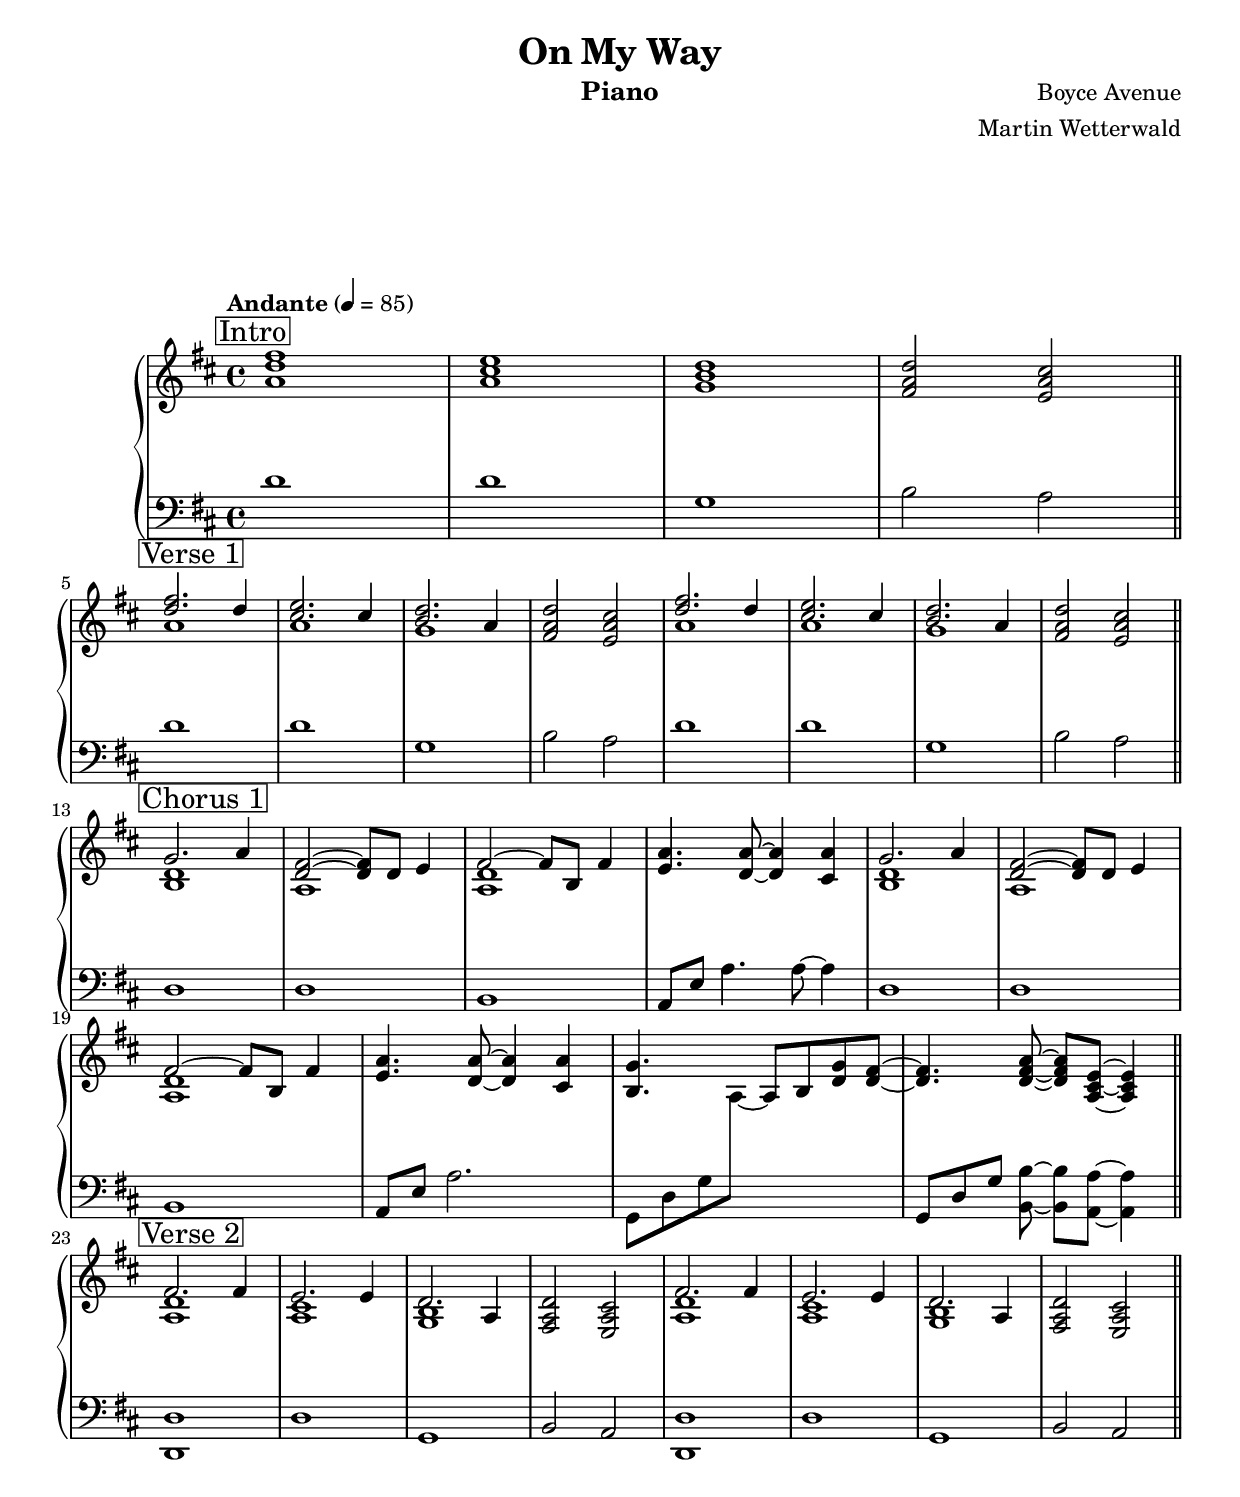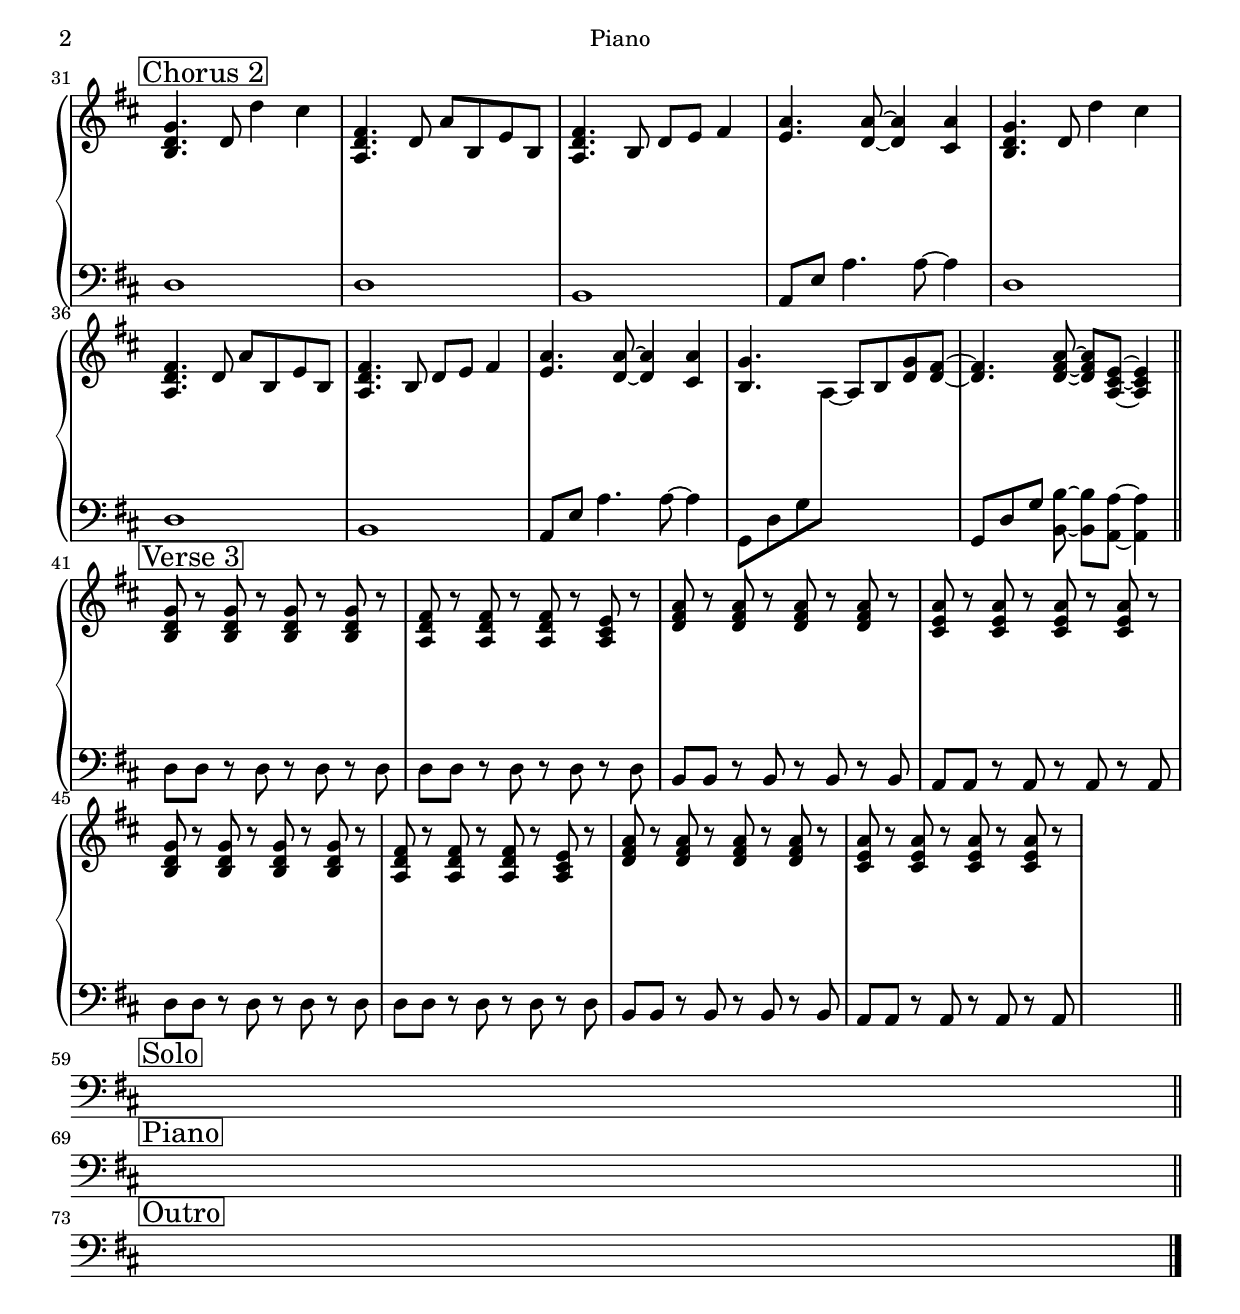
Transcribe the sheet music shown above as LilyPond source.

\version "2.12.3"

\include "include/defs.lyi"
\version "2.12.3"

pianoLeftHand =
{
	% INTRO %
	d'1																														%1
	d'																														%2
	g																															%3
	b2 a																													%4


	% VERSE 1 %
	\repeat unfold 2
	{
		d'1																													%5
		d'																													%6
		g																														%7
		b2 a																												%8
	}


	% CHORUS 1%
	d1																														%13
	d																															%14
	b,																														%15
	a,8 e a4. a8~ a4																							%16
	d1																														%17
	d																															%18
	b,																														%19
	a,8 e a2.																											%20
	\stemDown g,8 d g																							%21
	\change Staff="rightHand"
	\stemNeutral a~ a b <d' g'> <d' fis'>~												%21
	<d' fis'>4.																										%22
	\change Staff="leftHand"
	<b, b>8~ <b, b> <a, a>~ <a, a>4																%22

	% VERSE 2 %
	\repeat unfold 2
	{
		<d, d>1																											%23
		d																														%24
		g,																													%25
		b,2 a,																											%26
	}
	d1																														%31
	d																															%32
	b,																														%33
	a,8 e a4. a8~ a4																							%34


	% CHORUS 2 %
	d1																														%35
	d																															%36
	b,																														%37
	a,8 e a4.	a8~ a4																							%38
	\stemDown g,8 d g																							%39
	\change Staff="rightHand"
	\stemNeutral a~ a b <d' g'> <d' fis'>~												%39
	<d' fis'>4.																										%40
	\change Staff="leftHand"
	<b, b>8~ <b, b> <a, a>~ <a, a>4																%40


	% VERSE 3 %
	\repeat unfold 2
	{
		d8 d r d r d r d																						%41
		d8 d r d r d r d																						%42
		b,8 b, r b, r b, r b,																				%43
		a,8 a, r a, r a, r a,																				%44
	}
}

\version "2.12.3"

pianoRightHand =
{
	% INTRO %
	<a' d'' fis''>1																								%1
	<a' cis'' e''>																								%2
	<g' b' d''>																										%3
	<fis' a' d''>2 <e' a' cis''>2																	%4
				


	% VERSE 1 %
	\repeat unfold 2
	{
		<<
		{
			\voiceOne
			<d'' fis''>2. d''4																				%5
			<cis'' e''>2. cis''4																			%6
			<b' d''>2. a'4																						%7
		}
		\new Voice
		{
			\voiceTwo
			a'1																												%5
			a'																												%6
			g'																												%7
		}
		>>
		\oneVoice
		<fis' a' d''>2 <e' a' cis''>2																%12
	}



	% CHORUS 1 %
	\repeat unfold 2
	{
		<<
		{	\voiceOne
			g'2. a'4																									%13
			<d' fis'>2~ <d' fis'>8 d' e'4															%14
			fis'2~ fis'8 b fis'4																			%15
		}
		\new Voice
		{
			\voiceTwo
			<b d'>1																										%13
			a																													%14
			<a d'>																										%15
		}
		>>
		\oneVoice
		<e' a'>4. <d' a'>8~ <d' a'>4 <cis' a'>											%16
	}
	<b g'>4. s8 s2																								%21
	\change Staff="leftHand"
	g,8[ d g]																											%22
	\change Staff="rightHand"
	<d' fis' a'>8~ <d' fis' a'> <a cis' e'>~ <a cis' e'>4					%22



	% VERSE 2 %
	\repeat unfold 2
	{
	<<
	{ \voiceOne
		fis'2. fis'4																								%23
		e'2. e'4																										%24
		d'2. a4																											%25
	}
	\new Voice
	{
		\voiceTwo
		<a d'>1																											%23
		<a cis'>																										%24
		<g b>																												%25
	}
	>>
	\oneVoice
	<fis a d'>2 <e a cis'>																				%26
	}



	% CHORUS 2 %
	<b d' g'>4. d'8 d''4 cis''																		%31
	<a d' fis'>4. d'8 a' b e' b																		%32
	<a d' fis'>4. b8 d' e' fis'4																	%33
	<e' a'>4. <d' a'>8~ <d' a'>4 <cis' a'>												%34

	<b d' g'>4. d'8 d''4 cis''																		%35
	<a d' fis'>4. d'8 a' b e' b																		%36
	<a d' fis'>4. b8 d' e' fis'4																	%37
	<e' a'>4. <d' a'>8~ <d' a'>4 <cis' a'>												%38
	<b g'>4. s8 s2																								%39
	\change Staff="leftHand"
	g,8[ d g]																											%40
	\change Staff="rightHand"
	<d' fis' a'>8~ <d' fis' a'> <a cis' e'>~ <a cis' e'>4					%40


	% VERSE 3 %
	\repeat unfold 2
	{
		\repeat unfold 4 {<b d' g'>8 r}															%41
		\repeat unfold 3 {<a d' fis'>8 r} <a cis' e'>8 r						%42
		\repeat unfold 4 {<d' fis' a'>8 r}													%43
		\repeat unfold 4 {<cis' e' a'>8 r}													%44
	}
}


instrument = "Piano"

\include "include/header.lyi"
\version "2.12.3"

\paper
{
	short-indent = 0.2\cm
  system-system-spacing = #'((basic-distance . 0.1) (padding . 0))
  ragged-last-bottom = ##f
  ragged-bottom = ##f
}


\book
{
  \score
  {
		\new PianoStaff
		<<

			\new Staff = "rightHand"
			{
				\set Score.skipBars = ##t
				\clef treble
				\key d \major \pianoRightHand
			}

			\new Staff = "leftHand"
			{
				\clef bass
				\set Staff.pedalSustainStyle = #'mixed
				<< \key d \major \pianoLeftHand \outline >>
			}
		>>
  }
}

